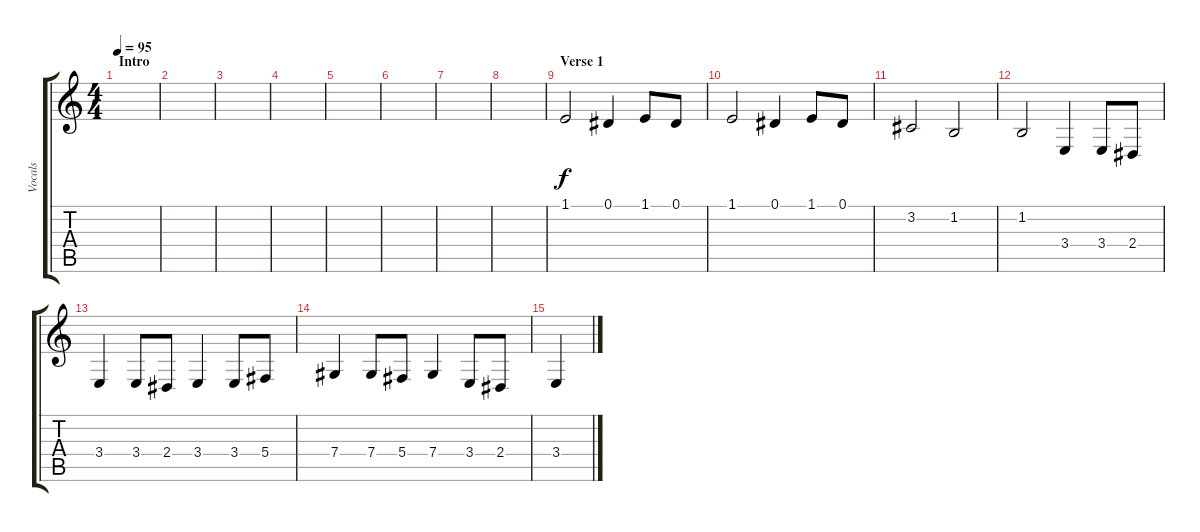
\track ("Vocals" "Vocals") {instrument lead6voice}
\staff {score tabs}
\tuning (Eb4 Bb3 Gb3 Db3 Ab2 Eb2) {hide}
\ts (4 4)
\section ("" "Intro")
\tempo 95
\clef g2
\ks c
|
|
|
|
|
|
|
|
\section ("" "Verse 1")
1.1.2 0.1.4 1.1.8 0.1.8 |
1.1.2 0.1.4 1.1.8 0.1.8 |
3.2.2 1.2.2 |
1.2.2 3.4.4 3.4.8 2.4.8 |
3.4.4 3.4.8 2.4.8 3.4.4 3.4.8 5.4.8 |
7.4.4 7.4.8 5.4.8 7.4.4 3.4.8 2.4.8 |
3.4.4
